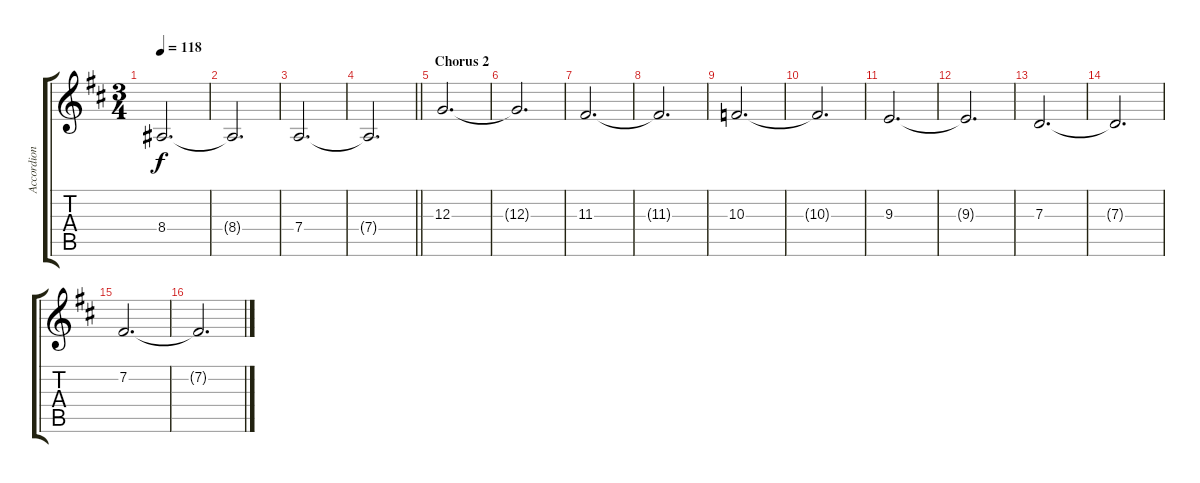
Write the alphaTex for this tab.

\track ("Accordion" "Accordion") {instrument accordion}
\staff {score tabs}
\tuning (E4 B3 G3 D3 A2 E2) {hide}
\ts (3 4)
\tempo 118
\clef g2
\ks d
8.4.2{d dy f} |
8.4{t}.2{d} |
7.4.2{d} |
\barLineRight lightlight
7.4{t}.2{d} |
\section ("" "Chorus 2")
12.3.2{d} |
12.3{t}.2{d} |
11.3.2{d} |
11.3{t}.2{d} |
10.3.2{d} |
10.3{t}.2{d} |
9.3.2{d} |
9.3{t}.2{d} |
7.3.2{d} |
7.3{t}.2{d} |
7.2.2{d} |
7.2{t}.2{d}
